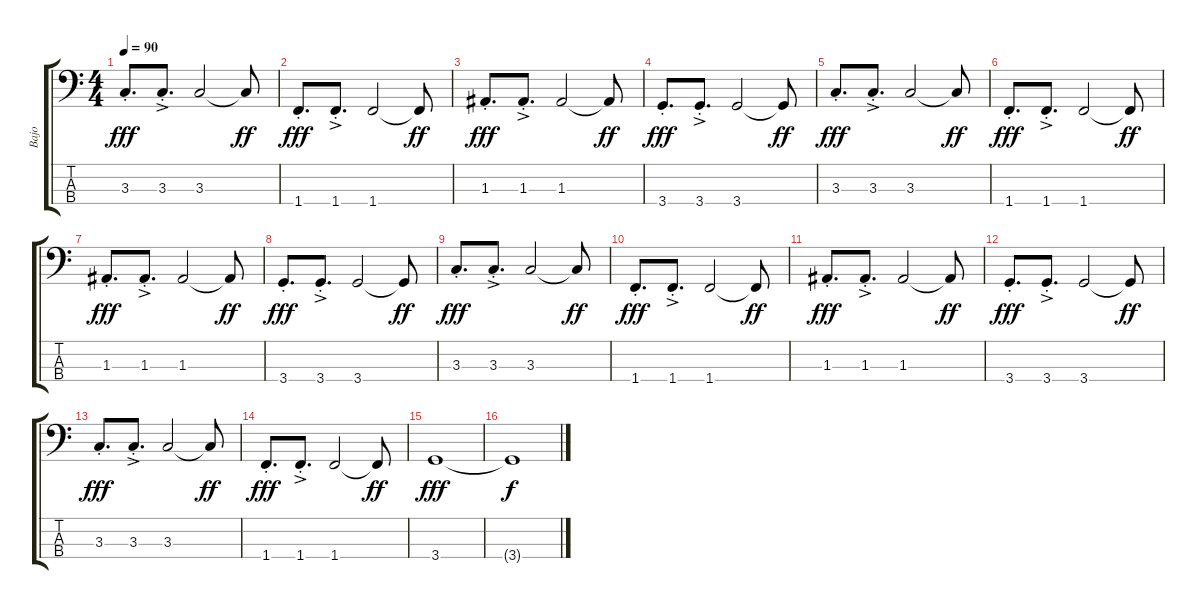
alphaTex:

\track ("Bajo" "Bajo") {instrument electricbassfinger}
\staff {score tabs}
\tuning (G2 D2 A1 E1) {hide}
\ts (4 4)
\tempo 90
\clef f4
\ks c
3.3{st}.8{d dy fff} 3.3{ac st}.8{d} 3.3.2 3.3{t}.8{dy ff} |
1.4{st}.8{d dy fff} 1.4{ac st}.8{d} 1.4.2 1.4{t}.8{dy ff} |
1.3{st}.8{d dy fff} 1.3{ac st}.8{d} 1.3.2 1.3{t}.8{dy ff} |
3.4{st}.8{d dy fff} 3.4{ac st}.8{d} 3.4.2 3.4{t}.8{dy ff} |
3.3{st}.8{d dy fff} 3.3{ac st}.8{d} 3.3.2 3.3{t}.8{dy ff} |
1.4{st}.8{d dy fff} 1.4{ac st}.8{d} 1.4.2 1.4{t}.8{dy ff} |
1.3{st}.8{d dy fff} 1.3{ac st}.8{d} 1.3.2 1.3{t}.8{dy ff} |
3.4{st}.8{d dy fff} 3.4{ac st}.8{d} 3.4.2 3.4{t}.8{dy ff} |
3.3{st}.8{d dy fff} 3.3{ac st}.8{d} 3.3.2 3.3{t}.8{dy ff} |
1.4{st}.8{d dy fff} 1.4{ac st}.8{d} 1.4.2 1.4{t}.8{dy ff} |
1.3{st}.8{d dy fff} 1.3{ac st}.8{d} 1.3.2 1.3{t}.8{dy ff} |
3.4{st}.8{d dy fff} 3.4{ac st}.8{d} 3.4.2 3.4{t}.8{dy ff} |
3.3{st}.8{d dy fff} 3.3{ac st}.8{d} 3.3.2 3.3{t}.8{dy ff} |
1.4{st}.8{d dy fff} 1.4{ac st}.8{d} 1.4.2 1.4{t}.8{dy ff} |
3.4.1{dy fff} |
3.4{t}.1{dy f}
